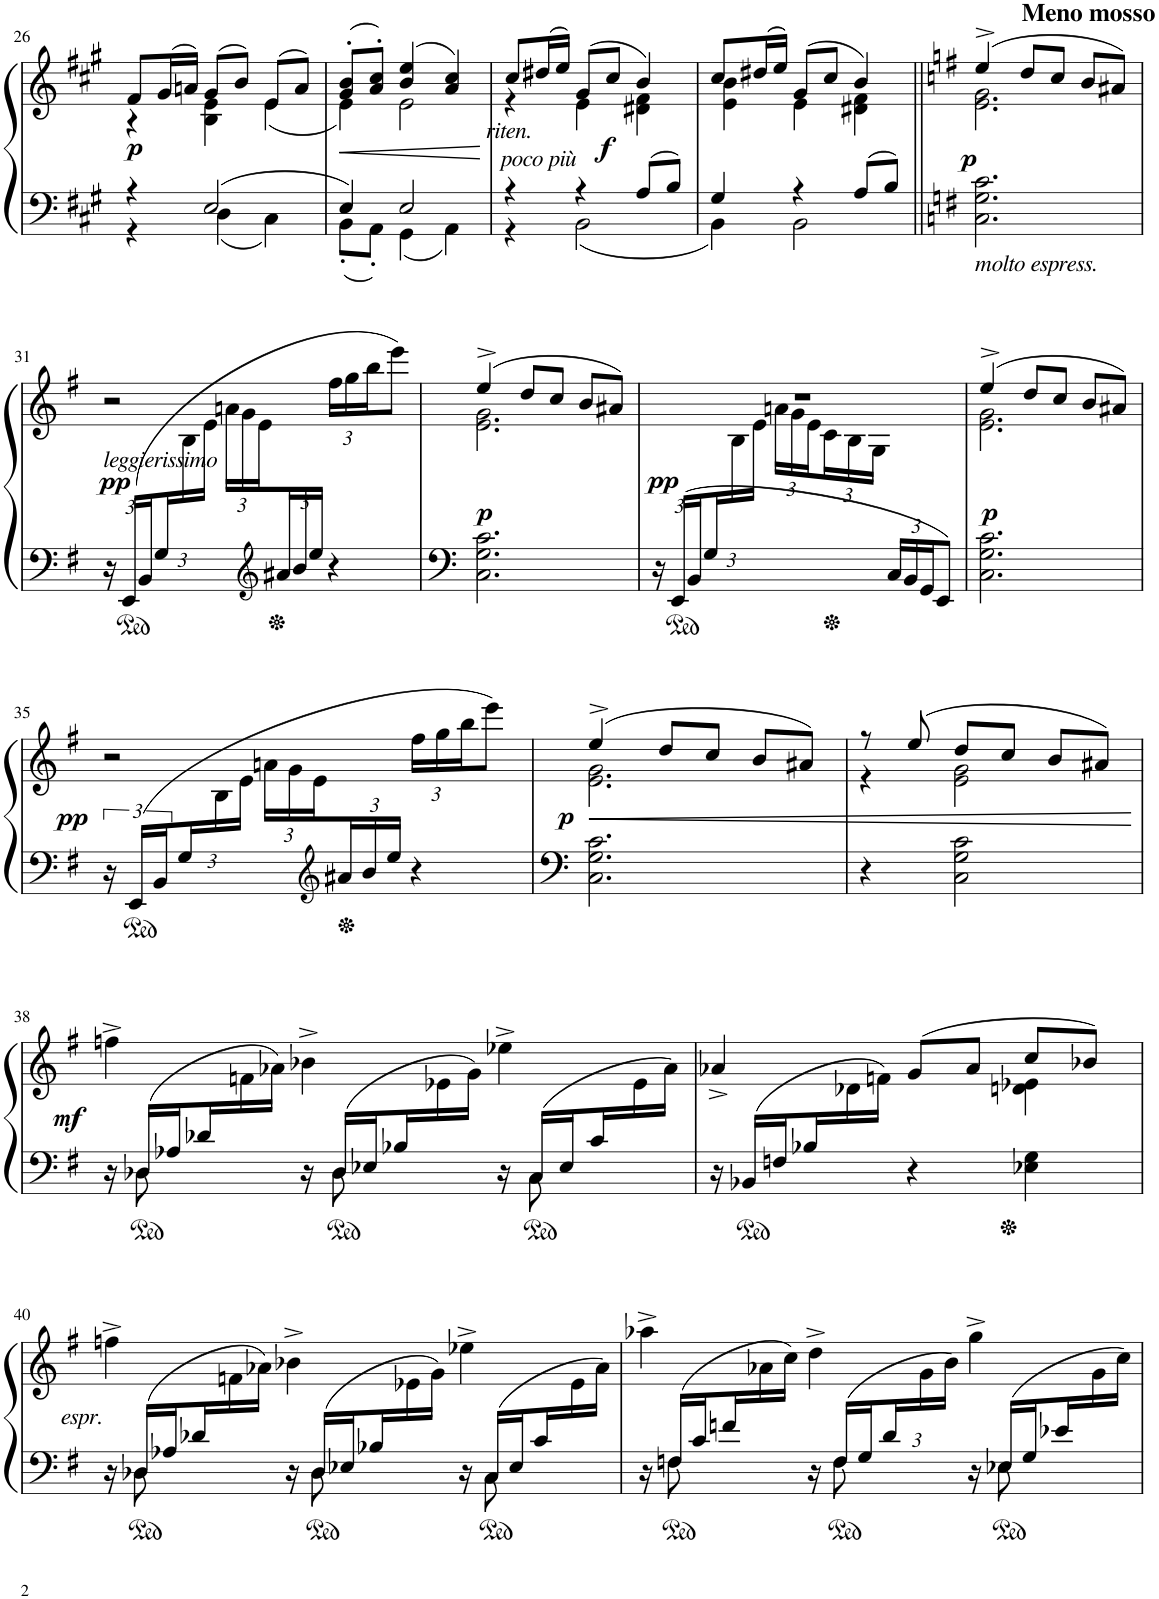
**kern	**kern	**dynam
*part1	*part1	*part1
*staff2	*staff1	*staff1/2
*I"Piano	*	*
*I'Pno.	*	*
!!LO:PB:g=z
*clefF4	*clefG2	*
*k[f#c#g#]	*k[f#c#g#]	*
*M3/4	*M3/4	*
=26	=26	=26
*^	*^	*
!	!	!	!	!LO:DY:a=2
4r	4r	8f#/L	4r	p
.	.	(16g#/L	.	.
.	.	16an/JJ)	.	.
2E/	4D\	(8g#/L	4B\ 4e\	.
.	.	8b/J)	.	.
.	4C#\	(8e/L	(4e\	.
.	.	8a/J)	.	.
=27	=27	=27	=27	=27
4E/	8BB'\L	(8g#/' 8b/'L	4e\)	.
.	8AA'\J	8a/' 8cc#/'J)	.	.
2E/	4GG#\	(4b/ 4ee/	2e\	.
.	4AA\	4a/ 4cc#/)	.	.
=28	=28	=28	=28	=28
!	!	!LO:TX:b:i:t=poco più	!	!
!	!	!LO:TX:b:i:t=riten.	!	!
4r	4r	8cc#/L	4r	.
.	.	(16dd#X/L	.	.
.	.	16ee/JJ)	.	.
!	!	!	!	!LO:DY:a=2
4r	2BB\	(8g#/L	4e\	f
.	.	8cc#/J	.	.
8A/L	.	4b/)	4d#X\ 4f#\	.
8B/J	.	.	.	.
=29	=29	=29	=29	=29
4G#/	4BB\	8cc#/L	4e\ 4b\	.
.	.	(16dd#X/L	.	.
.	.	16ee/JJ)	.	.
4r	2BB\	(8g#/L	4e\	.
.	.	8cc#/J	.	.
8A/L	.	4b/)	4d#X\ 4f#\	.
8B/J	.	.	.	.
*v	*v	*	*	*
=30||	=30||	=30||	=30||
*k[f#]	*k[f#]	*	*
!	!LO:TX:a:B:t=Meno mosso	!	!
!LO:TX:b:i:t=molto espress.	!	!	!
!	!	!	!LO:DY:a=2
2.C\ 2.G\ 2.c\	(4ee^/	2.e\ 2.g\	p
.	8dd/L	.	.
.	8cc/J	.	.
.	8b/L	.	.
.	8a#X/J)	.	.
!!LO:LB:g=z	!!
=31	=31	=31	=31
*Xbrackettup	*	*	*
!	!LO:TX:b:i:t=leggierissimo	!	!
!	!	!	!LO:DY:a=2
24r	2r	6ryy	pp
*ped	*	*	*
(24EE/LL	.	.	.
24BB/	.	.	.
24G/	.	.	.
24%5ryy	.	24B\	.
.	.	24e\JJ	.
*	*	*Xbrackettup	*
.	.	24an\LL	.
.	.	24g\	.
.	.	24e\	.
*clefG2	*	*	*
24a#X/	.	4.ryy	.
24b/	.	.	.
24ee/JJ	.	.	.
4r	24ff#\LL	.	.
.	24gg\	.	.
.	24bb\J	.	.
.	(8eee\J	.	.
=32	=32	=32	=32
!	!	!	!LO:DY:a=2
2.C\ 2.G\ 2.c\	4ee^/	2.e\ 2.g\	p
.	8dd/L	.	.
.	8cc/J	.	.
.	8b/L	.	.
.	8a#X/J)	.	.
=33	=33	=33	=33
!	!	!	!LO:DY:a=2
24r	2.r	6ryy	pp
24EE/LL	.	.	.
24BB/	.	.	.
24G/	.	.	.
3ryy	.	24B\	.
.	.	24e\JJ	.
.	.	24an\LL	.
.	.	24g\	.
.	.	24e\	.
.	.	24c\	.
*	*Xped	*	*
.	.	24B\	.
.	.	24G\JJ	.
24C/LL	.	4ryy	.
24BB/	.	.	.
24GG/J	.	.	.
8EE/J	.	.	.
=34	=34	=34	=34
!	!	!	!LO:DY:a=2
2.C\ 2.G\ 2.c\	(4ee^/	2.e\ 2.g\	p
.	8dd/L	.	.
.	8cc/J	.	.
.	8b/L	.	.
.	8a#X/J)	.	.
!!LO:LB:g=z	!!
=35	=35	=35	=35
*brackettup	*	*	*
!	!	!	!LO:DY:a=2
24r	2r	6ryy	pp
*ped	*	*	*
(24EE/LL	.	.	.
24BB/	.	.	.
*Xbrackettup	*	*	*
24G/	.	.	.
24%5ryy	.	24B\	.
.	.	24e\JJ	.
.	.	24an\LL	.
.	.	24g\	.
.	.	24e\	.
*clefG2	*	*	*
24a#X/	.	4.ryy	.
24b/	.	.	.
24ee/JJ	.	.	.
4r	24ff#\LL	.	.
.	24gg\	.	.
.	24bb\J	.	.
.	(8eee\J	.	.
=36	=36	=36	=36
!	!	!	!LO:DY:a=2
2.C\ 2.G\ 2.c\	4ee^/	2.e\ 2.g\	p
.	8dd/L	.	.
.	8cc/J	.	.
.	8b/L	.	.
.	8a#X/J)	.	.
=37	=37	=37	=37
4r	8r	4r	.
.	(8ee/	.	.
2C\ 2G\ 2c\	8dd/L	2e\ 2g\	.
.	8cc/J	.	.
.	8b/L	.	.
.	8a#X/J)	.	.
!!LO:LB:g=z	!!
=38	=38	=38	=38
*^	*	*	*
*	*brackettup	*	*	*
!	!	!	!	!LO:DY:a=2
24r	24ryy	4ffn^\	6ryy	mf
*ped	*	*	*	*
(24D-X/LL	12D-X\	.	.	.
24A-X/	.	.	.	.
*Xbrackettup	*	*	*	*
24d-X/	8ryy	.	.	.
12ryy	.	.	24fn\	.
.	.	.	24a-X\JJ)	.
*	*brackettup	*	*	*
24r	24ryy	4b-X^\	6ryy	.
*ped	*	*	*	*
(24D-/LL	12D-\	.	.	.
24E-X/	.	.	.	.
*Xbrackettup	*	*	*	*
24B-X/	8ryy	.	.	.
12ryy	.	.	24e-X\	.
.	.	.	24g\JJ)	.
*	*brackettup	*	*	*
24r	24ryy	4ee-X^\	6ryy	.
(24C/LL	12C\	.	.	.
24E-/	.	.	.	.
*Xbrackettup	*	*	*	*
24c/	8ryy	.	.	.
12ryy	.	.	24e-\	.
.	.	.	24a-\JJ)	.
*v	*v	*	*	*
*	*v	*v	*
=39	=39	=39
*	*Xped	*
*	*Xped	*
*	*Xped	*
*	*^	*
*	*	*^	*
24r	4a-X^/	2ryy	6ryy	.
*ped	*	*	*	*
(24BB-X/LL	.	.	.	.
24Fn/	.	.	.	.
24B-X/	.	.	.	.
12ryy	.	.	24d-X\	.
.	.	.	24fn\JJ)	.
4r	(8g/L	.	2ryy	.
.	8a-/J	.	.	.
4E-X\ 4G\	8cc/L	4dn\ 4e-X\	.	.
.	8b-X/J)	.	.	.
*	*v	*v	*v	*
!!LO:LB:g=z
=40	=40	=40
*^	*	*
*	*brackettup	*	*
*	*	*^	*
!	!	!LO:TX:b:i:t=espr.	!	!
24r	24ryy	4ffn^\	6ryy	.
*ped	*	*	*	*
(24D-X/LL	12D-X\	.	.	.
24A-X/	.	.	.	.
*Xbrackettup	*	*	*	*
24d-X/	8ryy	.	.	.
12ryy	.	.	24fn\	.
.	.	.	24a-X\JJ)	.
*	*brackettup	*	*	*
24r	24ryy	4b-X^\	6ryy	.
*ped	*	*	*	*
(24D-/LL	12D-\	.	.	.
24E-X/	.	.	.	.
*Xbrackettup	*	*	*	*
24B-X/	8ryy	.	.	.
12ryy	.	.	24e-X\	.
.	.	.	24g\JJ)	.
*	*brackettup	*	*	*
24r	24ryy	4ee-X^\	6ryy	.
*ped	*	*	*	*
(24C/LL	12C\	.	.	.
24E-/	.	.	.	.
*Xbrackettup	*	*	*	*
24c/	8ryy	.	.	.
12ryy	.	.	24e-\	.
.	.	.	24a-\JJ)	.
=41	=41	=41	=41	=41
*	*brackettup	*	*	*
*	*	*Xped	*	*
*	*	*Xped	*	*
*	*	*Xped	*	*
24r	24ryy	4aa-X^\	6ryy	.
*ped	*	*	*	*
(24Fn/LL	12Fn\	.	.	.
24c/	.	.	.	.
*Xbrackettup	*	*	*	*
24fn/	8ryy	.	.	.
12ryy	.	.	24a-X\	.
.	.	.	24cc\JJ)	.
*	*brackettup	*	*	*
24r	24ryy	4dd^\	6ryy	.
*ped	*	*	*	*
(24F/LL	12F\	.	.	.
24G/	.	.	.	.
*Xbrackettup	*	*	*	*
24d/	8ryy	.	.	.
12ryy	.	.	24g\	.
.	.	.	24b\JJ)	.
*	*brackettup	*	*	*
24r	24ryy	4gg^\	6ryy	.
(24E-X/LL	12E-X\	.	.	.
24G/	.	.	.	.
*Xbrackettup	*	*	*	*
24e-X/	8ryy	.	.	.
12ryy	.	.	24g\	.
.	.	.	24cc\JJ)	.
*v	*v	*	*	*
*	*Xped	*	*
*	*Xped	*	*
*	*Xped	*	*
*	*v	*v	*
=	=	=
*-	*-	*-
